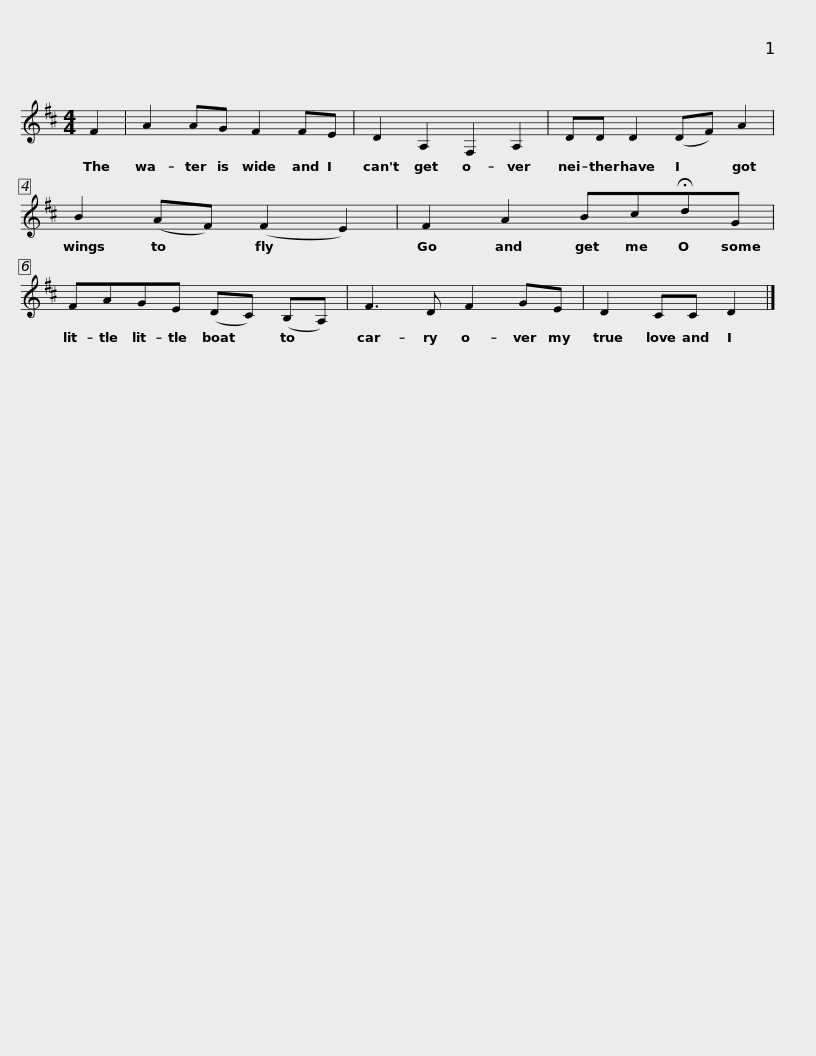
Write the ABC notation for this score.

X:1
L:1/8
M:4/4
I:linebreak $
K:D
V:1 treble
V:1
 F2 | A2 AG F2 FE | D2 A,2 F,2 A,2 | DD D2 (DF) A2 | B2 (AF) (F2 E2) |$ %5
 F2 A2 Bc!fermata!dG | FAGE (DC) (B,A,) | F3 D F2 GE | D2 CC D2 |] %9
